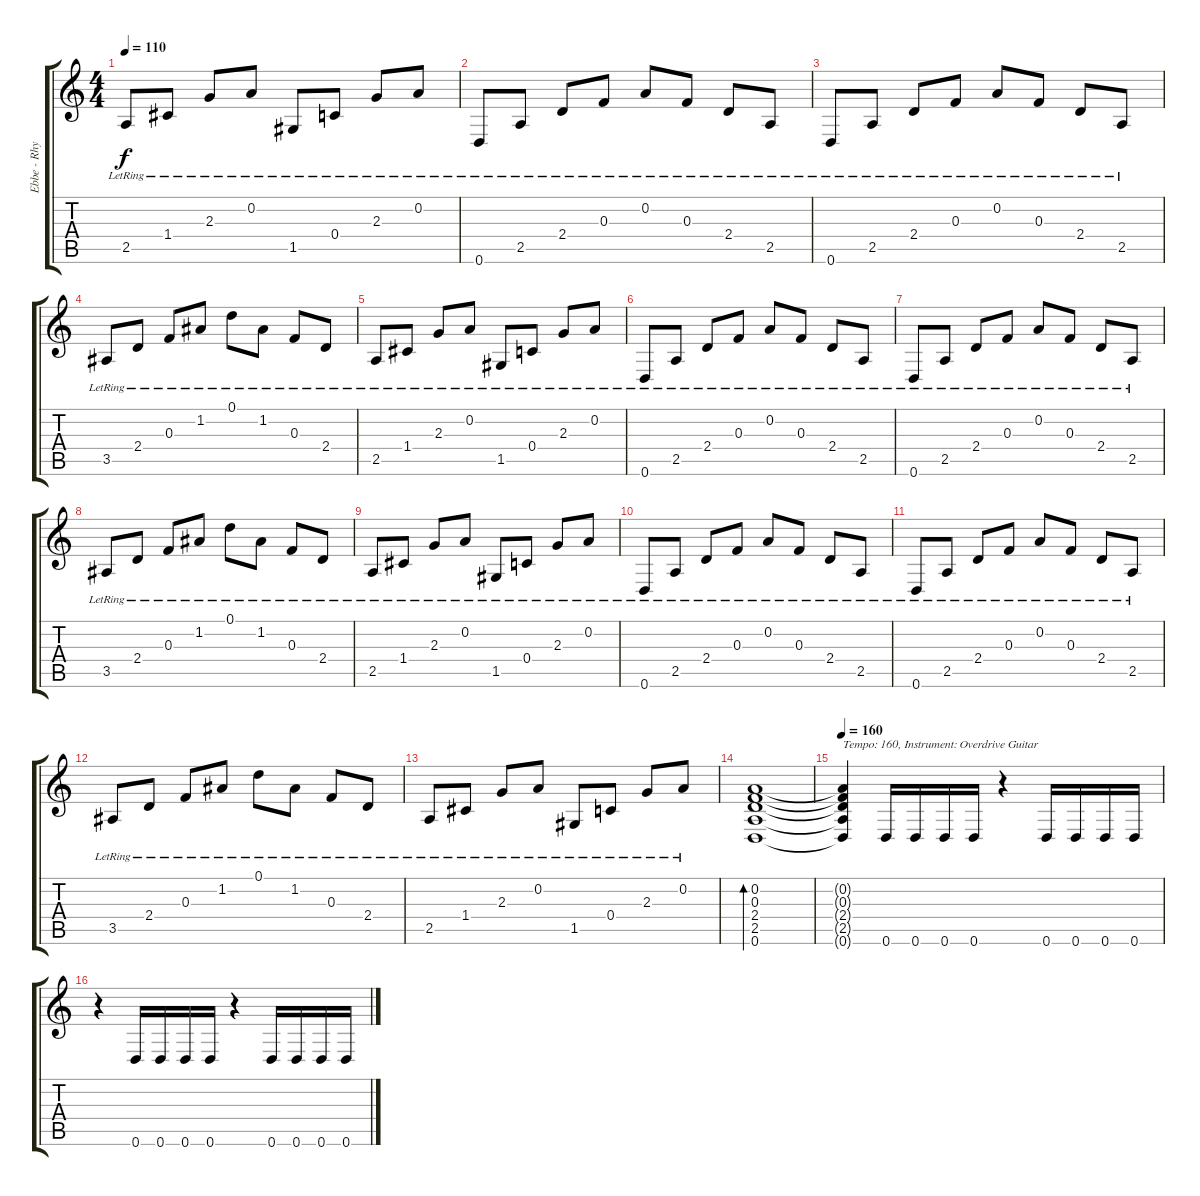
\track ("Ebbe - Rhytm/Lead" "Ebbe - Rhy") {instrument overdrivenguitar}
\staff {score tabs}
\tuning (D4 A3 F3 C3 G2 D2) {hide}
\ts (4 4)
\tempo 110
\clef g2
\ks c
2.5{lr}.8{dy f} 1.4{lr}.8 2.3{lr}.8 0.2{lr}.8 1.5{lr}.8 0.4{lr}.8 2.3{lr}.8 0.2{lr}.8 |
0.6{lr}.8 2.5{lr}.8 2.4{lr}.8 0.3{lr}.8 0.2{lr}.8 0.3{lr}.8 2.4{lr}.8 2.5{lr}.8 |
0.6{lr}.8 2.5{lr}.8 2.4{lr}.8 0.3{lr}.8 0.2{lr}.8 0.3{lr}.8 2.4{lr}.8 2.5{lr}.8 |
3.5{lr}.8 2.4{lr}.8 0.3{lr}.8 1.2{lr}.8 0.1{lr}.8 1.2{lr}.8 0.3{lr}.8 2.4{lr}.8 |
2.5{lr}.8 1.4{lr}.8 2.3{lr}.8 0.2{lr}.8 1.5{lr}.8 0.4{lr}.8 2.3{lr}.8 0.2{lr}.8 |
0.6{lr}.8 2.5{lr}.8 2.4{lr}.8 0.3{lr}.8 0.2{lr}.8 0.3{lr}.8 2.4{lr}.8 2.5{lr}.8 |
0.6{lr}.8 2.5{lr}.8 2.4{lr}.8 0.3{lr}.8 0.2{lr}.8 0.3{lr}.8 2.4{lr}.8 2.5{lr}.8 |
3.5{lr}.8 2.4{lr}.8 0.3{lr}.8 1.2{lr}.8 0.1{lr}.8 1.2{lr}.8 0.3{lr}.8 2.4{lr}.8 |
2.5{lr}.8 1.4{lr}.8 2.3{lr}.8 0.2{lr}.8 1.5{lr}.8 0.4{lr}.8 2.3{lr}.8 0.2{lr}.8 |
0.6{lr}.8 2.5{lr}.8 2.4{lr}.8 0.3{lr}.8 0.2{lr}.8 0.3{lr}.8 2.4{lr}.8 2.5{lr}.8 |
0.6{lr}.8 2.5{lr}.8 2.4{lr}.8 0.3{lr}.8 0.2{lr}.8 0.3{lr}.8 2.4{lr}.8 2.5{lr}.8 |
3.5{lr}.8 2.4{lr}.8 0.3{lr}.8 1.2{lr}.8 0.1{lr}.8 1.2{lr}.8 0.3{lr}.8 2.4{lr}.8 |
2.5{lr}.8 1.4{lr}.8 2.3{lr}.8 0.2{lr}.8 1.5{lr}.8 0.4{lr}.8 2.3{lr}.8 0.2{lr}.8 |
(0.2 0.3 2.4 2.5 0.6).1{bd 480} |
\tempo 160
(0.2{t} 0.3{t} 2.4{t} 2.5{t} 0.6{t}).4{txt "Tempo: 160, Instrument: Overdrive Guitar" instrument overdrivenguitar} 0.6.16 0.6.16 0.6.16 0.6.16 r.4 0.6.16 0.6.16 0.6.16 0.6.16 |
r.4 0.6.16 0.6.16 0.6.16 0.6.16 r.4 0.6.16 0.6.16 0.6.16 0.6.16
